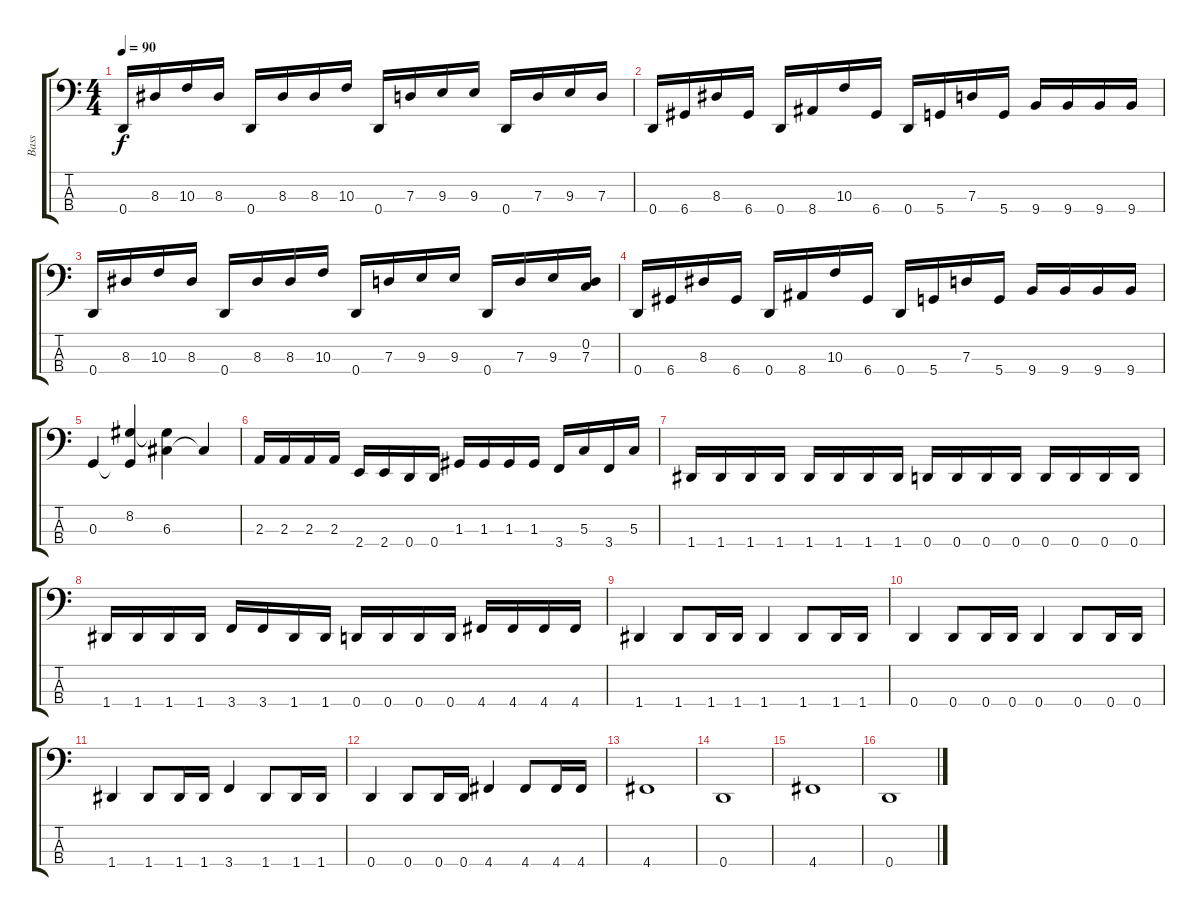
\track ("Bass" "Bass") {instrument electricbassfinger}
\staff {score tabs}
\tuning (F2 C2 G1 D1) {hide}
\ts (4 4)
\tempo 90
\clef f4
\ks c
0.4.16{dy f instrument electricbassfinger} 8.3.16 10.3.16 8.3.16 0.4.16 8.3.16 8.3.16 10.3.16 0.4.16 7.3.16 9.3.16 9.3.16 0.4.16 7.3.16 9.3.16 7.3.16 |
0.4.16 6.4.16 8.3.16 6.4.16 0.4.16 8.4.16 10.3.16 6.4.16 0.4.16 5.4.16 7.3.16 5.4.16 9.4.16 9.4.16 9.4.16 9.4.16 |
0.4.16 8.3.16 10.3.16 8.3.16 0.4.16 8.3.16 8.3.16 10.3.16 0.4.16 7.3.16 9.3.16 9.3.16 0.4.16 7.3.16 9.3.16 (0.2 7.3).16 |
0.4.16 6.4.16 8.3.16 6.4.16 0.4.16 8.4.16 10.3.16 6.4.16 0.4.16 5.4.16 7.3.16 5.4.16 9.4.16 9.4.16 9.4.16 9.4.16 |
0.3.4 (8.2 0.3{t}).4 (8.2{t} 6.3).4 6.3{t}.4 |
2.3.16 2.3.16 2.3.16 2.3.16 2.4.16 2.4.16 0.4.16 0.4.16 1.3.16 1.3.16 1.3.16 1.3.16 3.4.16 5.3.16 3.4.16 5.3.16 |
1.4.16 1.4.16 1.4.16 1.4.16 1.4.16 1.4.16 1.4.16 1.4.16 0.4.16 0.4.16 0.4.16 0.4.16 0.4.16 0.4.16 0.4.16 0.4.16 |
1.4.16 1.4.16 1.4.16 1.4.16 3.4.16 3.4.16 1.4.16 1.4.16 0.4.16 0.4.16 0.4.16 0.4.16 4.4.16 4.4.16 4.4.16 4.4.16 |
1.4.4 1.4.8 1.4.16 1.4.16 1.4.4 1.4.8 1.4.16 1.4.16 |
0.4.4 0.4.8 0.4.16 0.4.16 0.4.4 0.4.8 0.4.16 0.4.16 |
1.4.4 1.4.8 1.4.16 1.4.16 3.4.4 1.4.8 1.4.16 1.4.16 |
0.4.4 0.4.8 0.4.16 0.4.16 4.4.4 4.4.8 4.4.16 4.4.16 |
4.4.1 |
0.4.1 |
4.4.1 |
0.4.1
